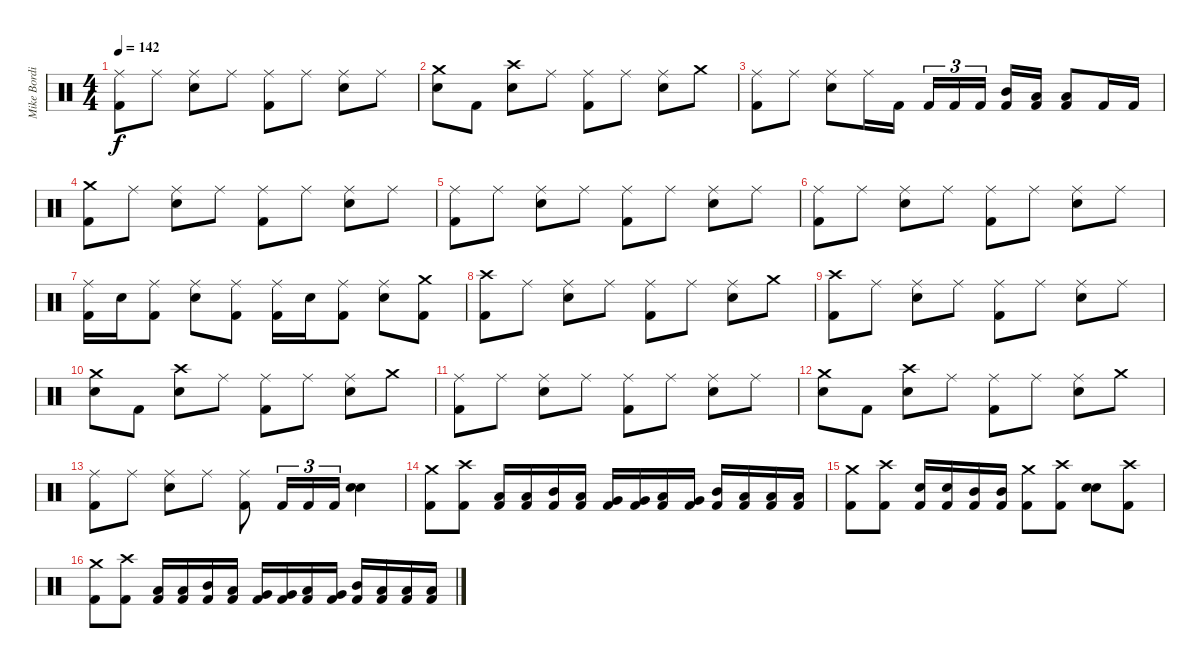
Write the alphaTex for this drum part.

\track ("Mike Bordin" "Mike Bordi") {instrument percussion}
\staff {score}
\articulation defaults
\ts (4 4)
\tempo 142
\clef neutral
\ks c
("Ride (middle)" "Kick (hit) 2").8{dy f} "Ride (middle)".8 ("Ride (middle)" "Snare (hit) 2").8 "Ride (middle)".8 ("Ride (middle)" "Kick (hit) 2").8 "Ride (middle)".8 ("Ride (middle)" "Snare (hit) 2").8 "Ride (middle)".8 |
("Crash medium (hit)" "Snare (hit) 2").8 "Kick (hit) 2".8 ("Crash high (hit)" "Snare (hit) 2").8 "Ride (middle)".8 ("Ride (middle)" "Kick (hit) 2").8 "Ride (middle)".8 ("Ride (middle)" "Snare (hit) 2").8 "Crash medium (hit)".8 |
("Ride (middle)" "Kick (hit) 2").8 "Ride (middle)".8 ("Ride (middle)" "Snare (hit) 2").8 "Ride (middle)".16 "Kick (hit) 2".16 "Kick (hit) 2".16{tu (3 2)} "Kick (hit) 2".16{tu (3 2)} "Kick (hit) 2".16{tu (3 2)} ("Mid Tom (hit)" "Kick (hit) 2").16 ("Low Tom (hit)" "Kick (hit) 2").16 ("Low Tom (hit)" "Kick (hit) 2").8 "Kick (hit) 2".16 "Kick (hit) 2".16 |
("Crash medium (hit)" "Kick (hit) 2").8 "Ride (middle)".8 ("Ride (middle)" "Snare (hit) 2").8 "Ride (middle)".8 ("Ride (middle)" "Kick (hit) 2").8 "Ride (middle)".8 ("Ride (middle)" "Snare (hit) 2").8 "Ride (middle)".8 |
("Ride (middle)" "Kick (hit) 2").8 "Ride (middle)".8 ("Ride (middle)" "Snare (hit) 2").8 "Ride (middle)".8 ("Ride (middle)" "Kick (hit) 2").8 "Ride (middle)".8 ("Ride (middle)" "Snare (hit) 2").8 "Ride (middle)".8 |
("Ride (middle)" "Kick (hit) 2").8 "Ride (middle)".8 ("Ride (middle)" "Snare (hit) 2").8 "Ride (middle)".8 ("Ride (middle)" "Kick (hit) 2").8 "Ride (middle)".8 ("Ride (middle)" "Snare (hit) 2").8 "Ride (middle)".8 |
("Ride (middle)" "Kick (hit) 2").16 "Snare (hit) 2".16 ("Ride (middle)" "Kick (hit) 2").8 ("Ride (middle)" "Snare (hit) 2").8 ("Ride (middle)" "Kick (hit) 2").8 ("Ride (middle)" "Kick (hit) 2").16 "Snare (hit) 2".16 ("Ride (middle)" "Kick (hit) 2").8 ("Ride (middle)" "Snare (hit) 2").8 ("Crash medium (hit)" "Kick (hit) 2").8 |
("Crash high (hit)" "Kick (hit) 2").8 "Ride (middle)".8 ("Ride (middle)" "Snare (hit) 2").8 "Ride (middle)".8 ("Ride (middle)" "Kick (hit) 2").8 "Ride (middle)".8 ("Ride (middle)" "Snare (hit) 2").8 "Crash medium (hit)".8 |
("Crash high (hit)" "Kick (hit) 2").8 "Ride (middle)".8 ("Ride (middle)" "Snare (hit) 2").8 "Ride (middle)".8 ("Ride (middle)" "Kick (hit) 2").8 "Ride (middle)".8 ("Ride (middle)" "Snare (hit) 2").8 "Ride (middle)".8 |
("Crash medium (hit)" "Snare (hit) 2").8 "Kick (hit) 2".8 ("Crash high (hit)" "Snare (hit) 2").8 "Ride (middle)".8 ("Ride (middle)" "Kick (hit) 2").8 "Ride (middle)".8 ("Ride (middle)" "Snare (hit) 2").8 "Crash medium (hit)".8 |
("Ride (middle)" "Kick (hit) 2").8 "Ride (middle)".8 ("Ride (middle)" "Snare (hit) 2").8 "Ride (middle)".8 ("Ride (middle)" "Kick (hit) 2").8 "Ride (middle)".8 ("Ride (middle)" "Snare (hit) 2").8 "Ride (middle)".8 |
("Crash medium (hit)" "Snare (hit) 2").8 "Kick (hit) 2".8 ("Crash high (hit)" "Snare (hit) 2").8 "Ride (middle)".8 ("Ride (middle)" "Kick (hit) 2").8 "Ride (middle)".8 ("Ride (middle)" "Snare (hit) 2").8 "Crash medium (hit)".8 |
("Ride (middle)" "Kick (hit) 2").8 "Ride (middle)".8 ("Ride (middle)" "Snare (hit) 2").8 "Ride (middle)".8 ("Ride (middle)" "Kick (hit) 2").8 "Kick (hit) 2".16{tu (3 2)} "Kick (hit) 2".16{tu (3 2)} "Kick (hit) 2".16{tu (3 2)} ("Snare (hit) 2" "Snare (hit) 2").4{bd 240} |
("Crash medium (hit)" "Kick (hit) 2").8 ("Crash high (hit)" "Kick (hit) 2").8 ("Low Tom (hit)" "Kick (hit) 2").16 ("Low Tom (hit)" "Kick (hit) 2").16 ("Mid Tom (hit)" "Kick (hit) 2").16 ("Low Tom (hit)" "Kick (hit) 2").16 ("Very Low Tom (hit)" "Kick (hit) 2").16 ("Very Low Tom (hit)" "Kick (hit) 2").16 ("Low Floor Tom (hit)" "Kick (hit) 2").16 ("Very Low Tom (hit)" "Kick (hit) 2").16 ("Mid Tom (hit)" "Kick (hit) 2").16 ("Low Tom (hit)" "Kick (hit) 2").16 ("Low Tom (hit)" "Kick (hit) 2").16 ("Low Tom (hit)" "Kick (hit) 2").16 |
("Crash medium (hit)" "Kick (hit) 2").8 ("Crash high (hit)" "Kick (hit) 2").8 ("Snare (hit) 2" "Kick (hit) 2").16 ("Snare (hit) 2" "Kick (hit) 2").16 ("Mid Tom (hit)" "Kick (hit) 2").16 ("Mid Tom (hit)" "Kick (hit) 2").16 ("Crash medium (hit)" "Kick (hit) 2").8 ("Crash high (hit)" "Kick (hit) 2").8 ("Snare (hit) 2" "Snare (hit) 2").8{bd 480} ("Crash high (hit)" "Kick (hit) 2").8 |
("Crash medium (hit)" "Kick (hit) 2").8 ("Crash high (hit)" "Kick (hit) 2").8 ("Low Tom (hit)" "Kick (hit) 2").16 ("Low Tom (hit)" "Kick (hit) 2").16 ("Mid Tom (hit)" "Kick (hit) 2").16 ("Low Tom (hit)" "Kick (hit) 2").16 ("Very Low Tom (hit)" "Kick (hit) 2").16 ("Very Low Tom (hit)" "Kick (hit) 2").16 ("Low Floor Tom (hit)" "Kick (hit) 2").16 ("Very Low Tom (hit)" "Kick (hit) 2").16 ("Mid Tom (hit)" "Kick (hit) 2").16 ("Low Tom (hit)" "Kick (hit) 2").16 ("Low Tom (hit)" "Kick (hit) 2").16 ("Low Tom (hit)" "Kick (hit) 2").16
